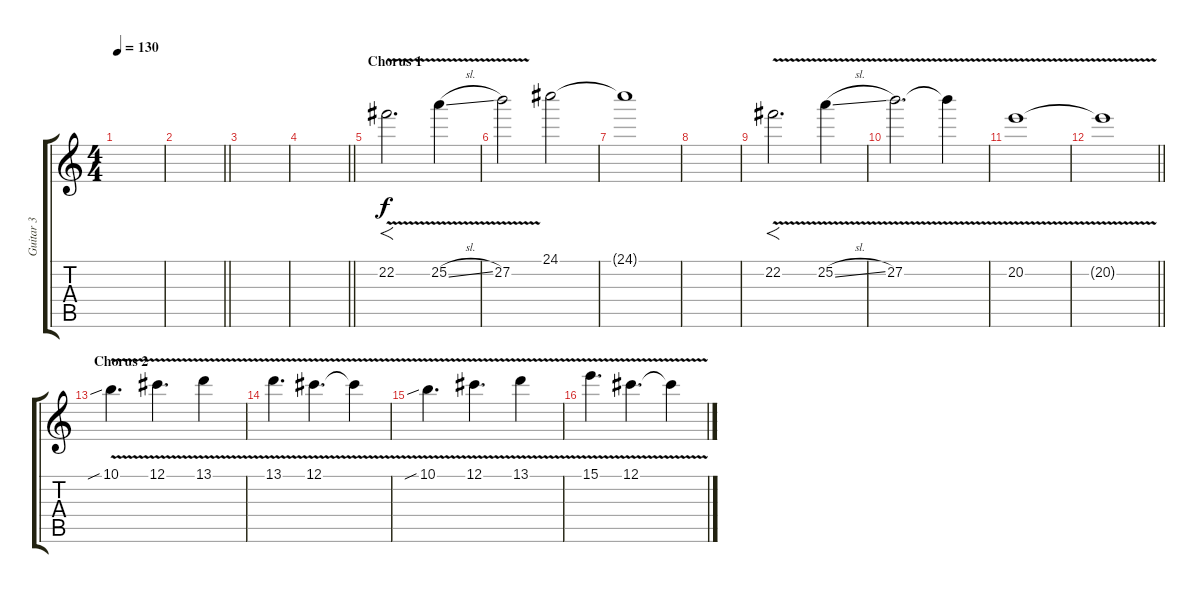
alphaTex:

\track ("Guitar 3" "Guitar 3") {instrument distortionguitar}
\staff {score tabs}
\tuning (Db4 Ab3 E3 B2 Gb2 B1) {hide}
\ts (4 4)
\tempo 130
\clef g2
\ks c
|
\barLineRight lightlight
|
\section ("" "")
|
\barLineRight lightlight
|
\section ("" "Chorus 1")
22.2{v}.2{f d volume 13} 25.2{v sl}.4 |
27.2{v}.2 24.1.2{volume 3} |
24.1{t}.1 |
|
22.2{v}.2{f d volume 10 instrument distortionguitar} 25.2{v sl}.4 |
27.2{v}.2{d} 27.2{t}.4 |
20.2{v}.1 |
\barLineRight lightlight
20.2{t}.1 |
\section ("" "Chorus 2")
10.1{v sib}.4{d volume 10 balance 3 instrument distortionguitar} 12.1{v}.4{d} 13.1{v}.4 |
13.1{v}.4{d} 12.1{v}.4{d} 12.1{t}.4 |
10.1{v sib}.4{d} 12.1{v}.4{d} 13.1{v}.4 |
15.1{v}.4{d} 12.1{v}.4{d} 12.1{t}.4
